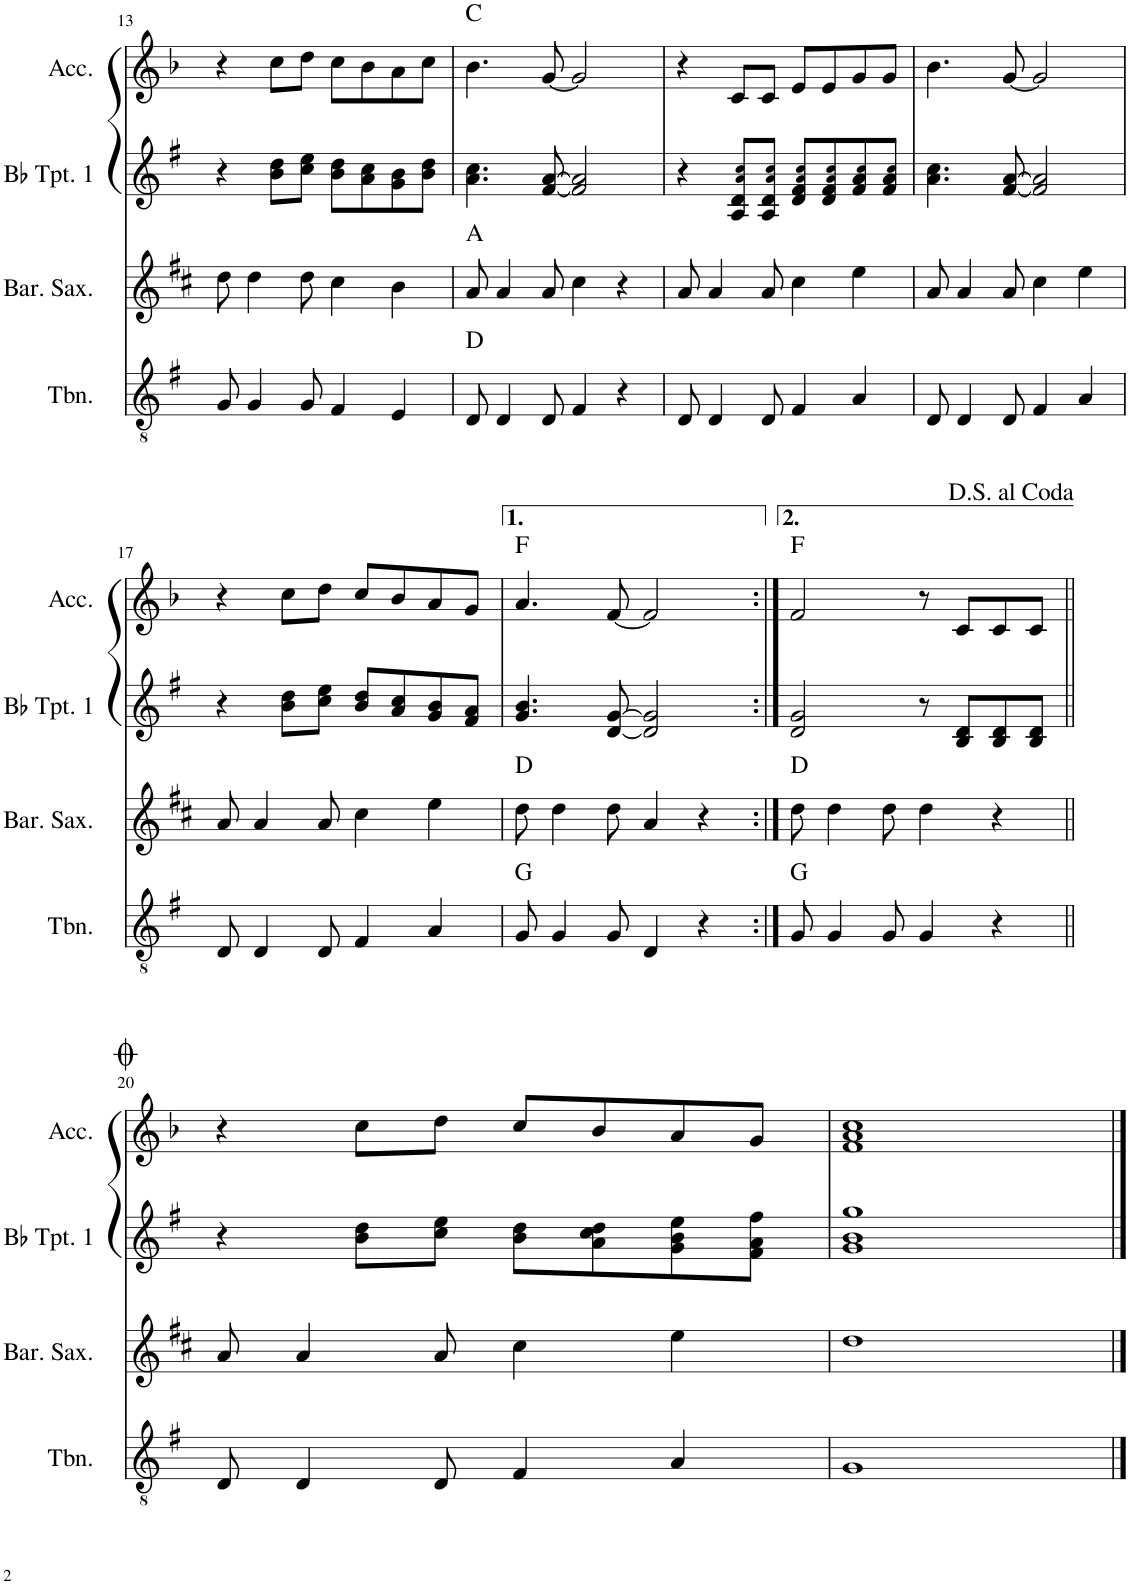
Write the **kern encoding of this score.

**kern	**harte	**kern	**harte	**kern	**kern	**harte
*part4	*part4	*part3	*part3	*part2	*part1	*part1
*staff4	*	*staff3	*	*staff2	*staff1	*
*I"Trombone	*	*I"Bari Sax	*	*I"Bb Trumpet 1	*I"Accordion	*
*I'Tbn.	*	*I'Bar. Sax.	*	*I'Bb Tpt. 1	*I'Acc.	*
!!LO:PB:g=z
*clefGv2	*	*clefG2	*	*clefG2	*clefG2	*
*Trd1c2	*	*Trd12c21	*	*Trd1c2	*	*
*k[f#]	*	*k[f#c#]	*	*k[f#]	*k[b-]	*
*M4/4	*	*M4/4	*	*M4/4	*M4/4	*
=13	=13	=13	=13	=13	=13	=13
8G/	.	8dd\	.	4r	4r	.
4G/	.	4dd\	.	.	.	.
.	.	.	.	8b\ 8dd\L	8cc\L	.
8G/	.	8dd\	.	8cc\ 8ee\J	8dd\J	.
4F#/	.	4cc#\	.	8b\ 8dd\L	8cc\L	.
.	.	.	.	8a\ 8cc\	8b-\	.
4E/	.	4b\	.	8g\ 8b\	8a\	.
.	.	.	.	8b\ 8dd\J	8cc\J	.
=14	=14	=14	=14	=14	=14	=14
8D/	D:maj	8a/	A:maj	4.a\ 4.cc\	4.b-\	C:maj
4D/	.	4a/	.	.	.	.
8D/	.	8a/	.	[8f#/ [8a/	[8g/	.
4F#/	.	4cc#\	.	2f#/] 2a/]	2g/]	.
4r	.	4r	.	.	.	.
=15	=15	=15	=15	=15	=15	=15
8D/	.	8a/	.	4r	4r	.
4D/	.	4a/	.	.	.	.
.	.	.	.	8A/ 8d/ 8a!/ 8cc!/L	8c/L	.
8D/	.	8a/	.	8A/ 8d/ 8a!/ 8cc!/J	8c/J	.
4F#/	.	4cc#\	.	8d/ 8f#/ 8a!/ 8cc!/L	8e/L	.
.	.	.	.	8d/ 8f#/ 8a!/ 8cc!/	8e/	.
4A/	.	4ee\	.	8f#/ 8a/ 8cc!/	8g/	.
.	.	.	.	8f#/ 8a/ 8cc!/J	8g/J	.
=16	=16	=16	=16	=16	=16	=16
8D/	.	8a/	.	4.a\ 4.cc\	4.b-\	.
4D/	.	4a/	.	.	.	.
8D/	.	8a/	.	[8f#/ [8a/	[8g/	.
4F#/	.	4cc#\	.	2f#/] 2a/]	2g/]	.
4A/	.	4ee\	.	.	.	.
!!LO:LB:g=z
=17	=17	=17	=17	=17	=17	=17
8D/	.	8a/	.	4r	4r	.
4D/	.	4a/	.	.	.	.
.	.	.	.	8b\ 8dd\L	8cc\L	.
8D/	.	8a/	.	8cc\ 8ee\J	8dd\J	.
4F#/	.	4cc#\	.	8b/ 8dd/L	8cc/L	.
.	.	.	.	8a/ 8cc/	8b-/	.
4A/	.	4ee\	.	8g/ 8b/	8a/	.
.	.	.	.	8f#/ 8a/J	8g/J	.
=18	=18	=18	=18	=18	=18	=18
8G/	G:maj	8dd\	D:maj	4.g/ 4.b/	4.a/	F:maj
4G/	.	4dd\	.	.	.	.
8G/	.	8dd\	.	[8d/ [8g/	[8f/	.
4D/	.	4a/	.	2d/] 2g/]	2f/]	.
4r	.	4r	.	.	.	.
=19:|!	=19:|!	=19:|!	=19:|!	=19:|!	=19:|!	=19:|!
8G/	G:maj	8dd\	D:maj	2d/ 2g/	2f/	F:maj
4G/	.	4dd\	.	.	.	.
8G/	.	8dd\	.	.	.	.
4G/	.	4dd\	.	8r	8r	.
.	.	.	.	8B/ 8d/L	8c/L	.
4r	.	4r	.	8B/ 8d/	8c/	.
.	.	.	.	8B/ 8d/J	8c/J	.
!!LO:LB:g=z
=20||	=20||	=20||	=20||	=20||	=20||	=20||
8D/	.	8a/	.	4r	4r	.
4D/	.	4a/	.	.	.	.
.	.	.	.	8b\ 8dd\L	8cc\L	.
8D/	.	8a/	.	8cc\ 8ee\J	8dd\J	.
4F#/	.	4cc#\	.	8b\ 8dd\L	8cc/L	.
.	.	.	.	8a\ 8cc\ 8dd\	8b-/	.
4A/	.	4ee\	.	8g\ 8b\ 8ee\	8a/	.
.	.	.	.	8f#\ 8a\ 8ff#\J	8g/J	.
=21	=21	=21	=21	=21	=21	=21
1G	.	1dd	.	1g 1b 1gg	1f 1a 1cc	.
==	==	==	==	==	==	==
*-	*-	*-	*-	*-	*-	*-
